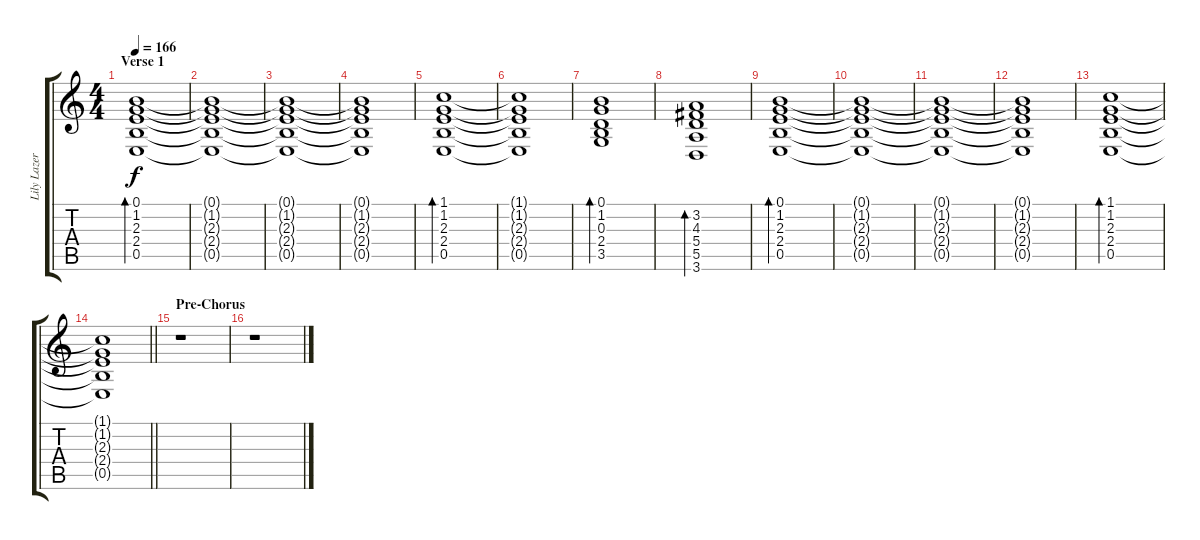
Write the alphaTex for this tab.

\track ("Lily Lazer (Guitar)" "Lily Lazer") {instrument distortionguitar}
\staff {score tabs}
\tuning (B3 Gb3 D3 A2 E2 B1) {hide}
\ts (4 4)
\section ("" "Verse 1")
\tempo 166
\clef g2
\ks c
(0.1 1.2 2.3 2.4 0.5).1{bd 480 dy f volume 8 balance 8 instrument distortionguitar} |
(0.1{t} 1.2{t} 2.3{t} 2.4{t} 0.5{t}).1 |
(0.1{t} 1.2{t} 2.3{t} 2.4{t} 0.5{t}).1 |
(0.1{t} 1.2{t} 2.3{t} 2.4{t} 0.5{t}).1 |
(1.1 1.2 2.3 2.4 0.5).1{bd 480} |
(1.1{t} 1.2{t} 2.3{t} 2.4{t} 0.5{t}).1 |
(0.1 1.2 0.3 2.4 3.5).1{bd 240} |
(3.2 4.3 5.4 5.5 3.6).1{bd 240} |
(0.1 1.2 2.3 2.4 0.5).1{bd 480} |
(0.1{t} 1.2{t} 2.3{t} 2.4{t} 0.5{t}).1 |
(0.1{t} 1.2{t} 2.3{t} 2.4{t} 0.5{t}).1 |
(0.1{t} 1.2{t} 2.3{t} 2.4{t} 0.5{t}).1 |
(1.1 1.2 2.3 2.4 0.5).1{bd 480} |
\barLineRight lightlight
(1.1{t} 1.2{t} 2.3{t} 2.4{t} 0.5{t}).1 |
\section ("" "Pre-Chorus")
r.1 |
r.1
